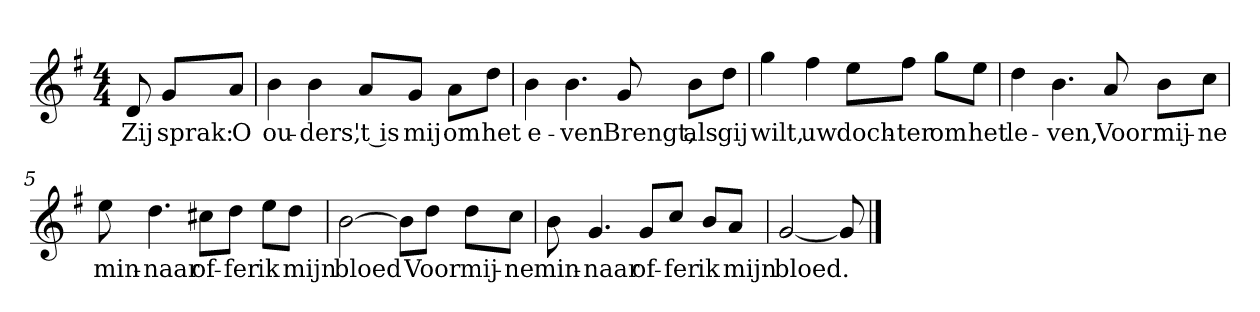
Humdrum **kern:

**kern	**text
*part1	*part1
*staff1	*staff1
*clefG2	*
*k[f#]	*
*G:	*
*M4/4	*
*MM120	*
=	=
8d	Zij
8g/L	sprak:
8a/J	O
=1	=1
4b	ou-
4b	-ders,
8a/L	't is
8g/J	mij
8a\L	om
8dd\J	het
=2	=2
4b	e-
4.b	-ven
8g	Brengt,
8b\L	als
8dd\J	gij
=3	=3
4gg	wilt,
4ff#	uw
8ee\L	doch-
8ff#\J	-ter
8gg\L	om
8ee\J	het
=4	=4
4dd	le-
4.b	-ven,
8a	Voor
8b\L	mij-
8cc\J	-ne
=5	=5
8ee	min-
4.dd	-naar
8cc#X\L	of-
8dd\J	-fer
8ee\L	ik
8dd\J	mijn
=6	=6
[2b	bloed
8b\L]	.
8dd\J	Voor
8dd\L	mij-
8cc\J	-ne
=7	=7
8b	min-
4.g	-naar
8g/L	of-
8cc/J	-fer
8b/L	ik
8a/J	mijn
=8	=8
[2g	bloed.
8g]	.
==	==
*-	*-
